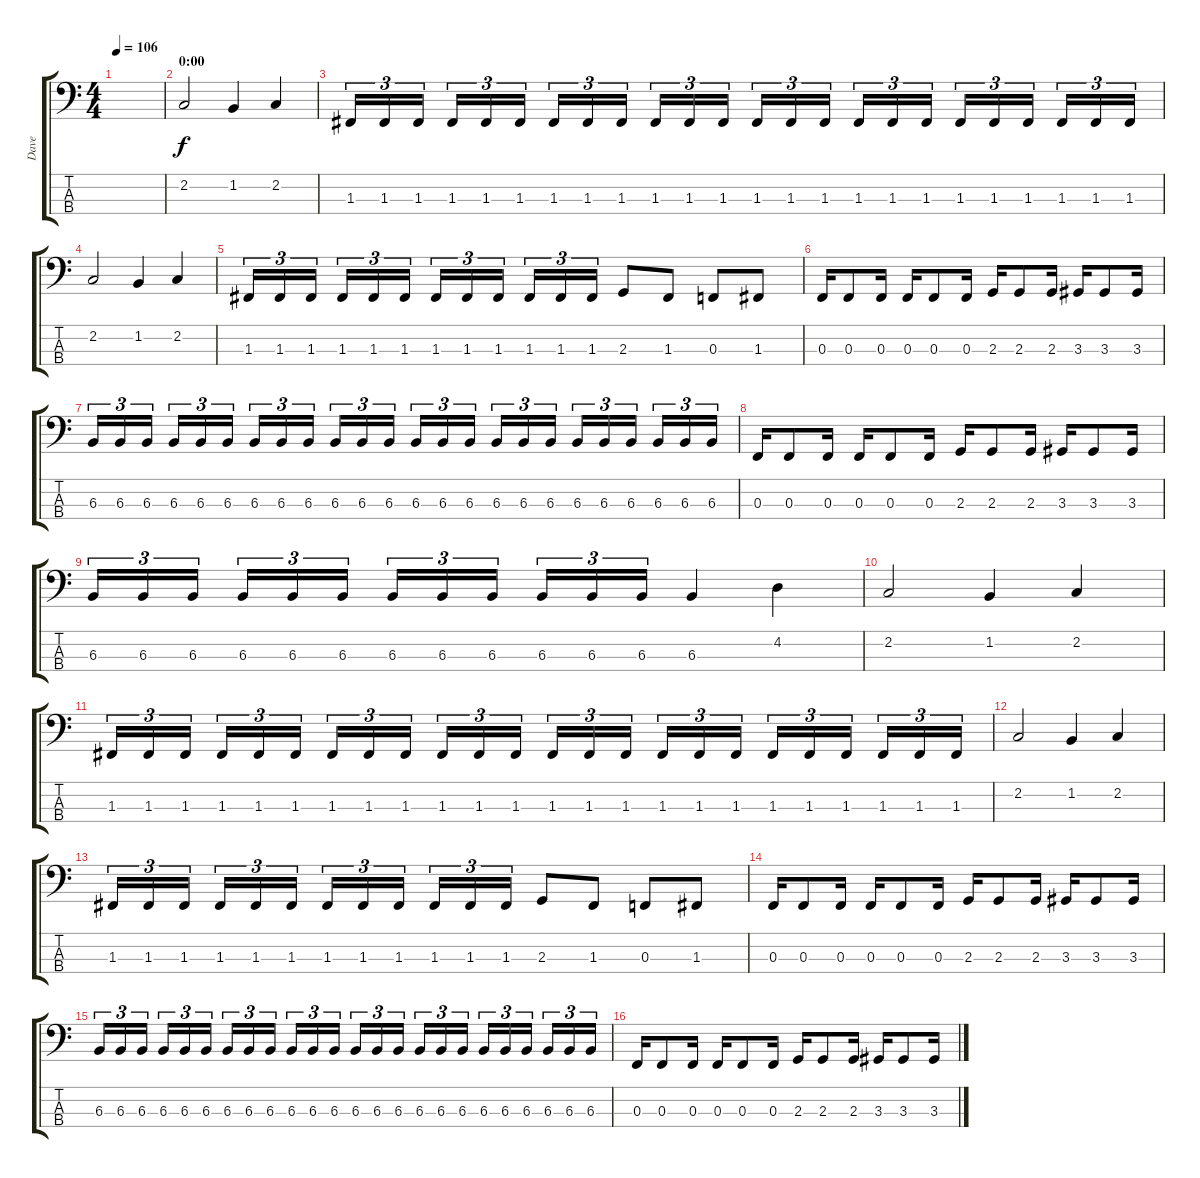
\track ("Dave" "Dave") {instrument electricbasspick}
\staff {score tabs}
\tuning (Eb2 Bb1 F1 C1) {hide}
\ts (4 4)
\tempo 106
\clef f4
\ks c
|
\section ("" "0:00")
2.2.2 1.2.4 2.2.4 |
1.3.16{tu (3 2)} 1.3.16{tu (3 2)} 1.3.16{tu (3 2)} 1.3.16{tu (3 2)} 1.3.16{tu (3 2)} 1.3.16{tu (3 2)} 1.3.16{tu (3 2)} 1.3.16{tu (3 2)} 1.3.16{tu (3 2)} 1.3.16{tu (3 2)} 1.3.16{tu (3 2)} 1.3.16{tu (3 2)} 1.3.16{tu (3 2)} 1.3.16{tu (3 2)} 1.3.16{tu (3 2)} 1.3.16{tu (3 2)} 1.3.16{tu (3 2)} 1.3.16{tu (3 2)} 1.3.16{tu (3 2)} 1.3.16{tu (3 2)} 1.3.16{tu (3 2)} 1.3.16{tu (3 2)} 1.3.16{tu (3 2)} 1.3.16{tu (3 2)} |
2.2.2 1.2.4 2.2.4 |
1.3.16{tu (3 2)} 1.3.16{tu (3 2)} 1.3.16{tu (3 2)} 1.3.16{tu (3 2)} 1.3.16{tu (3 2)} 1.3.16{tu (3 2)} 1.3.16{tu (3 2)} 1.3.16{tu (3 2)} 1.3.16{tu (3 2)} 1.3.16{tu (3 2)} 1.3.16{tu (3 2)} 1.3.16{tu (3 2)} 2.3.8 1.3.8 0.3.8 1.3.8 |
0.3.16 0.3.8 0.3.16 0.3.16 0.3.8 0.3.16 2.3.16 2.3.8 2.3.16 3.3.16 3.3.8 3.3.16 |
6.3.16{tu (3 2)} 6.3.16{tu (3 2)} 6.3.16{tu (3 2)} 6.3.16{tu (3 2)} 6.3.16{tu (3 2)} 6.3.16{tu (3 2)} 6.3.16{tu (3 2)} 6.3.16{tu (3 2)} 6.3.16{tu (3 2)} 6.3.16{tu (3 2)} 6.3.16{tu (3 2)} 6.3.16{tu (3 2)} 6.3.16{tu (3 2)} 6.3.16{tu (3 2)} 6.3.16{tu (3 2)} 6.3.16{tu (3 2)} 6.3.16{tu (3 2)} 6.3.16{tu (3 2)} 6.3.16{tu (3 2)} 6.3.16{tu (3 2)} 6.3.16{tu (3 2)} 6.3.16{tu (3 2)} 6.3.16{tu (3 2)} 6.3.16{tu (3 2)} |
0.3.16 0.3.8 0.3.16 0.3.16 0.3.8 0.3.16 2.3.16 2.3.8 2.3.16 3.3.16 3.3.8 3.3.16 |
6.3.16{tu (3 2)} 6.3.16{tu (3 2)} 6.3.16{tu (3 2)} 6.3.16{tu (3 2)} 6.3.16{tu (3 2)} 6.3.16{tu (3 2)} 6.3.16{tu (3 2)} 6.3.16{tu (3 2)} 6.3.16{tu (3 2)} 6.3.16{tu (3 2)} 6.3.16{tu (3 2)} 6.3.16{tu (3 2)} 6.3.4 4.2.4 |
2.2.2 1.2.4 2.2.4 |
1.3.16{tu (3 2)} 1.3.16{tu (3 2)} 1.3.16{tu (3 2)} 1.3.16{tu (3 2)} 1.3.16{tu (3 2)} 1.3.16{tu (3 2)} 1.3.16{tu (3 2)} 1.3.16{tu (3 2)} 1.3.16{tu (3 2)} 1.3.16{tu (3 2)} 1.3.16{tu (3 2)} 1.3.16{tu (3 2)} 1.3.16{tu (3 2)} 1.3.16{tu (3 2)} 1.3.16{tu (3 2)} 1.3.16{tu (3 2)} 1.3.16{tu (3 2)} 1.3.16{tu (3 2)} 1.3.16{tu (3 2)} 1.3.16{tu (3 2)} 1.3.16{tu (3 2)} 1.3.16{tu (3 2)} 1.3.16{tu (3 2)} 1.3.16{tu (3 2)} |
2.2.2 1.2.4 2.2.4 |
1.3.16{tu (3 2)} 1.3.16{tu (3 2)} 1.3.16{tu (3 2)} 1.3.16{tu (3 2)} 1.3.16{tu (3 2)} 1.3.16{tu (3 2)} 1.3.16{tu (3 2)} 1.3.16{tu (3 2)} 1.3.16{tu (3 2)} 1.3.16{tu (3 2)} 1.3.16{tu (3 2)} 1.3.16{tu (3 2)} 2.3.8 1.3.8 0.3.8 1.3.8 |
0.3.16 0.3.8 0.3.16 0.3.16 0.3.8 0.3.16 2.3.16 2.3.8 2.3.16 3.3.16 3.3.8 3.3.16 |
6.3.16{tu (3 2)} 6.3.16{tu (3 2)} 6.3.16{tu (3 2)} 6.3.16{tu (3 2)} 6.3.16{tu (3 2)} 6.3.16{tu (3 2)} 6.3.16{tu (3 2)} 6.3.16{tu (3 2)} 6.3.16{tu (3 2)} 6.3.16{tu (3 2)} 6.3.16{tu (3 2)} 6.3.16{tu (3 2)} 6.3.16{tu (3 2)} 6.3.16{tu (3 2)} 6.3.16{tu (3 2)} 6.3.16{tu (3 2)} 6.3.16{tu (3 2)} 6.3.16{tu (3 2)} 6.3.16{tu (3 2)} 6.3.16{tu (3 2)} 6.3.16{tu (3 2)} 6.3.16{tu (3 2)} 6.3.16{tu (3 2)} 6.3.16{tu (3 2)} |
0.3.16 0.3.8 0.3.16 0.3.16 0.3.8 0.3.16 2.3.16 2.3.8 2.3.16 3.3.16 3.3.8 3.3.16
